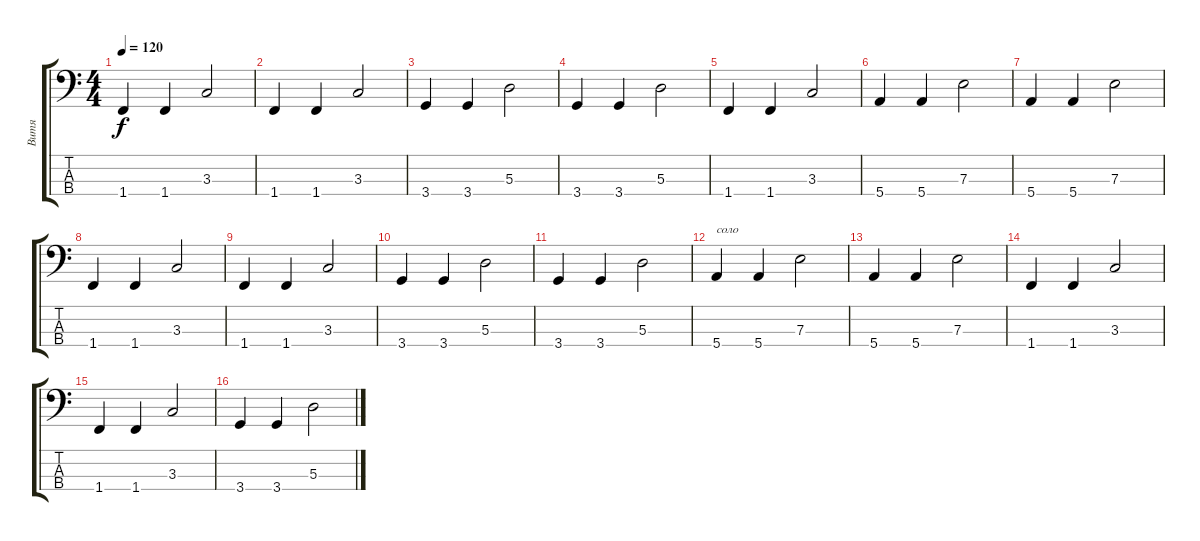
\track ("Витя" "Витя") {instrument electricbassfinger}
\staff {score tabs}
\tuning (G2 D2 A1 E1) {hide}
\ts (4 4)
\tempo 120
\clef f4
\ks c
1.4.4{dy f} 1.4.4 3.3.2 |
1.4.4 1.4.4 3.3.2 |
3.4.4 3.4.4 5.3.2 |
3.4.4 3.4.4 5.3.2 |
1.4.4 1.4.4 3.3.2 |
5.4.4 5.4.4 7.3.2 |
5.4.4 5.4.4 7.3.2 |
1.4.4 1.4.4 3.3.2 |
1.4.4 1.4.4 3.3.2 |
3.4.4 3.4.4 5.3.2 |
3.4.4 3.4.4 5.3.2 |
5.4.4{txt "соло"} 5.4.4 7.3.2 |
5.4.4 5.4.4 7.3.2 |
1.4.4 1.4.4 3.3.2 |
1.4.4 1.4.4 3.3.2 |
3.4.4 3.4.4 5.3.2
